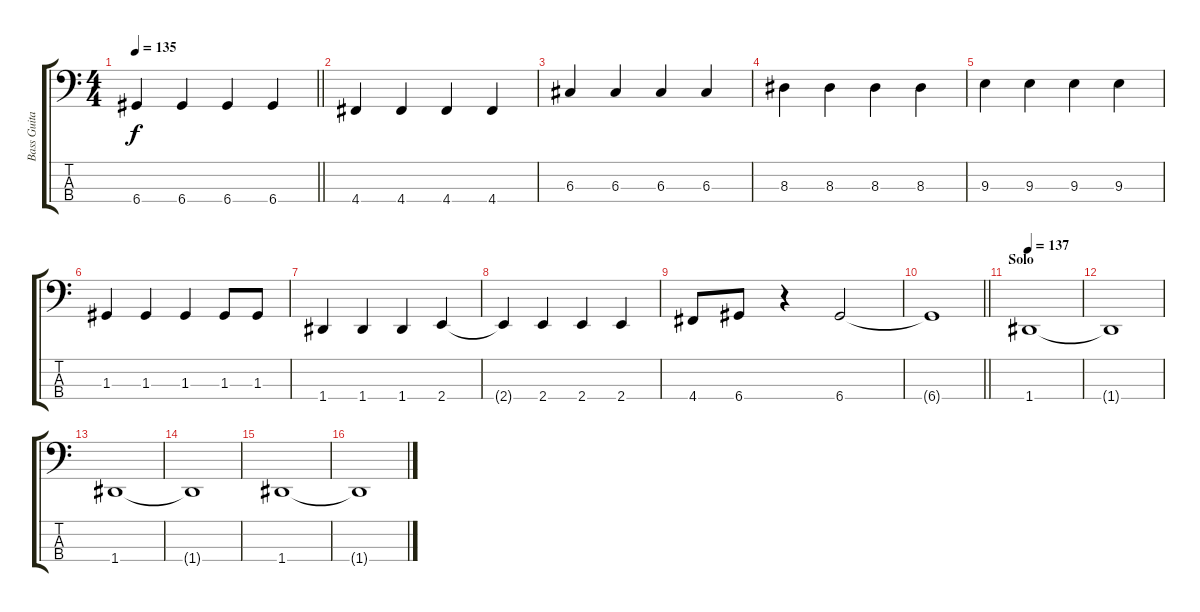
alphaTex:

\track ("Bass Guitar" "Bass Guita") {instrument electricbassfinger}
\staff {score tabs}
\tuning (F2 C2 G1 D1) {hide}
\ts (4 4)
\tempo 135
\clef f4
\barLineRight lightlight
\ks c
6.4.4{dy f} 6.4.4 6.4.4 6.4.4 |
4.4.4 4.4.4 4.4.4 4.4.4 |
6.3.4 6.3.4 6.3.4 6.3.4 |
8.3.4 8.3.4 8.3.4 8.3.4 |
9.3.4 9.3.4 9.3.4 9.3.4 |
1.3.4 1.3.4 1.3.4 1.3.8 1.3.8 |
1.4.4 1.4.4 1.4.4 2.4.4 |
2.4{t}.4 2.4.4 2.4.4 2.4.4 |
4.4.8 6.4.8 r.4 6.4.2 |
\barLineRight lightlight
6.4{t}.1 |
\section ("" "Solo")
\tempo 137
1.4.1 |
1.4{t}.1 |
1.4.1 |
1.4{t}.1 |
1.4.1 |
1.4{t}.1
